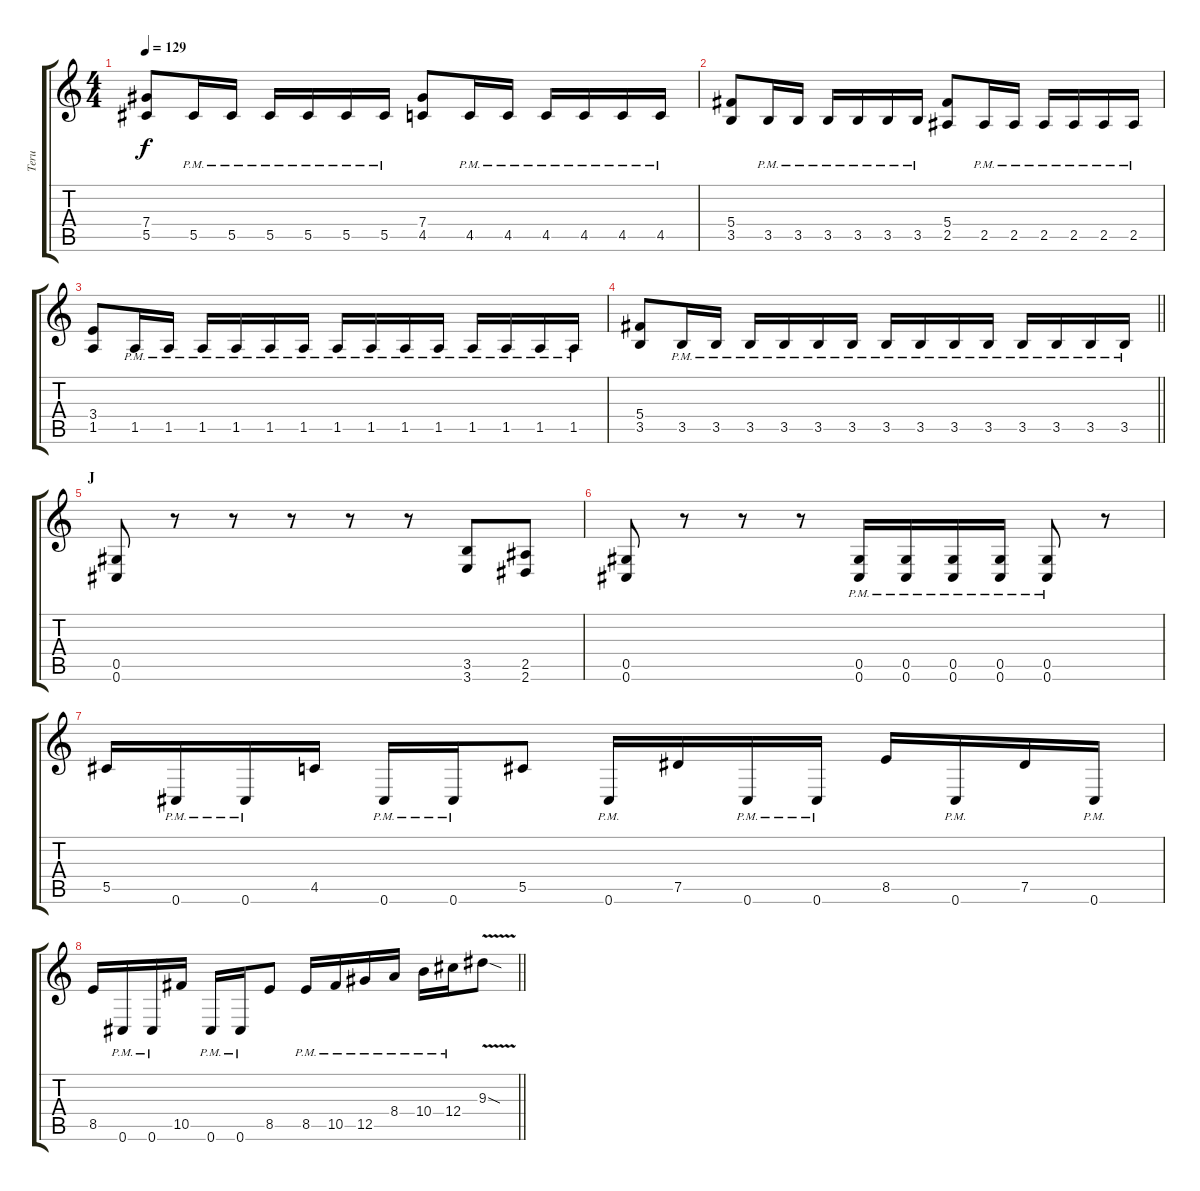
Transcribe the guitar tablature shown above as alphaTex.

\track ("Teru" "Teru") {instrument distortionguitar}
\staff {score tabs}
\tuning (Eb4 Bb3 Gb3 Db3 Ab2 Db2) {hide}
\ts (4 4)
\tempo 129
\clef g2
\ks c
(7.4 5.5).8{dy f} 5.5{pm}.16 5.5{pm}.16 5.5{pm}.16 5.5{pm}.16 5.5{pm}.16 5.5{pm}.16 (7.4 4.5).8 4.5{pm}.16 4.5{pm}.16 4.5{pm}.16 4.5{pm}.16 4.5{pm}.16 4.5{pm}.16 |
(5.4 3.5).8 3.5{pm}.16 3.5{pm}.16 3.5{pm}.16 3.5{pm}.16 3.5{pm}.16 3.5{pm}.16 (5.4 2.5).8 2.5{pm}.16 2.5{pm}.16 2.5{pm}.16 2.5{pm}.16 2.5{pm}.16 2.5{pm}.16 |
(3.4 1.5).8 1.5{pm}.16 1.5{pm}.16 1.5{pm}.16 1.5{pm}.16 1.5{pm}.16 1.5{pm}.16 1.5{pm}.16 1.5{pm}.16 1.5{pm}.16 1.5{pm}.16 1.5{pm}.16 1.5{pm}.16 1.5{pm}.16 1.5{pm}.16 |
\barLineRight lightlight
(5.4 3.5).8 3.5{pm}.16 3.5{pm}.16 3.5{pm}.16 3.5{pm}.16 3.5{pm}.16 3.5{pm}.16 3.5{pm}.16 3.5{pm}.16 3.5{pm}.16 3.5{pm}.16 3.5{pm}.16 3.5{pm}.16 3.5{pm}.16 3.5{pm}.16 |
\section ("" "J")
(0.5 0.6).8 r.8 r.8 r.8 r.8 r.8 (3.5 3.6).8 (2.5 2.6).8 |
(0.5 0.6).8 r.8 r.8 r.8 (0.5 0.6{pm}).16 (0.5 0.6{pm}).16 (0.5 0.6{pm}).16 (0.5 0.6{pm}).16 (0.5 0.6{pm}).8 r.8 |
5.5.16 0.6{pm}.16 0.6{pm}.16 4.5.16 0.6{pm}.16 0.6{pm}.16 5.5.8 0.6{pm}.16 7.5.16 0.6{pm}.16 0.6{pm}.16 8.5.16 0.6{pm}.16 7.5.16 0.6{pm}.16 |
\barLineRight lightlight
8.5.16 0.6{pm}.16 0.6{pm}.16 10.5.16 0.6{pm}.16 0.6{pm}.16 8.5.8 8.5{pm}.16 10.5{pm}.16 12.5{pm}.16 8.4{pm}.16 10.4{pm}.16 12.4{pm}.16 9.3{v sod}.8
